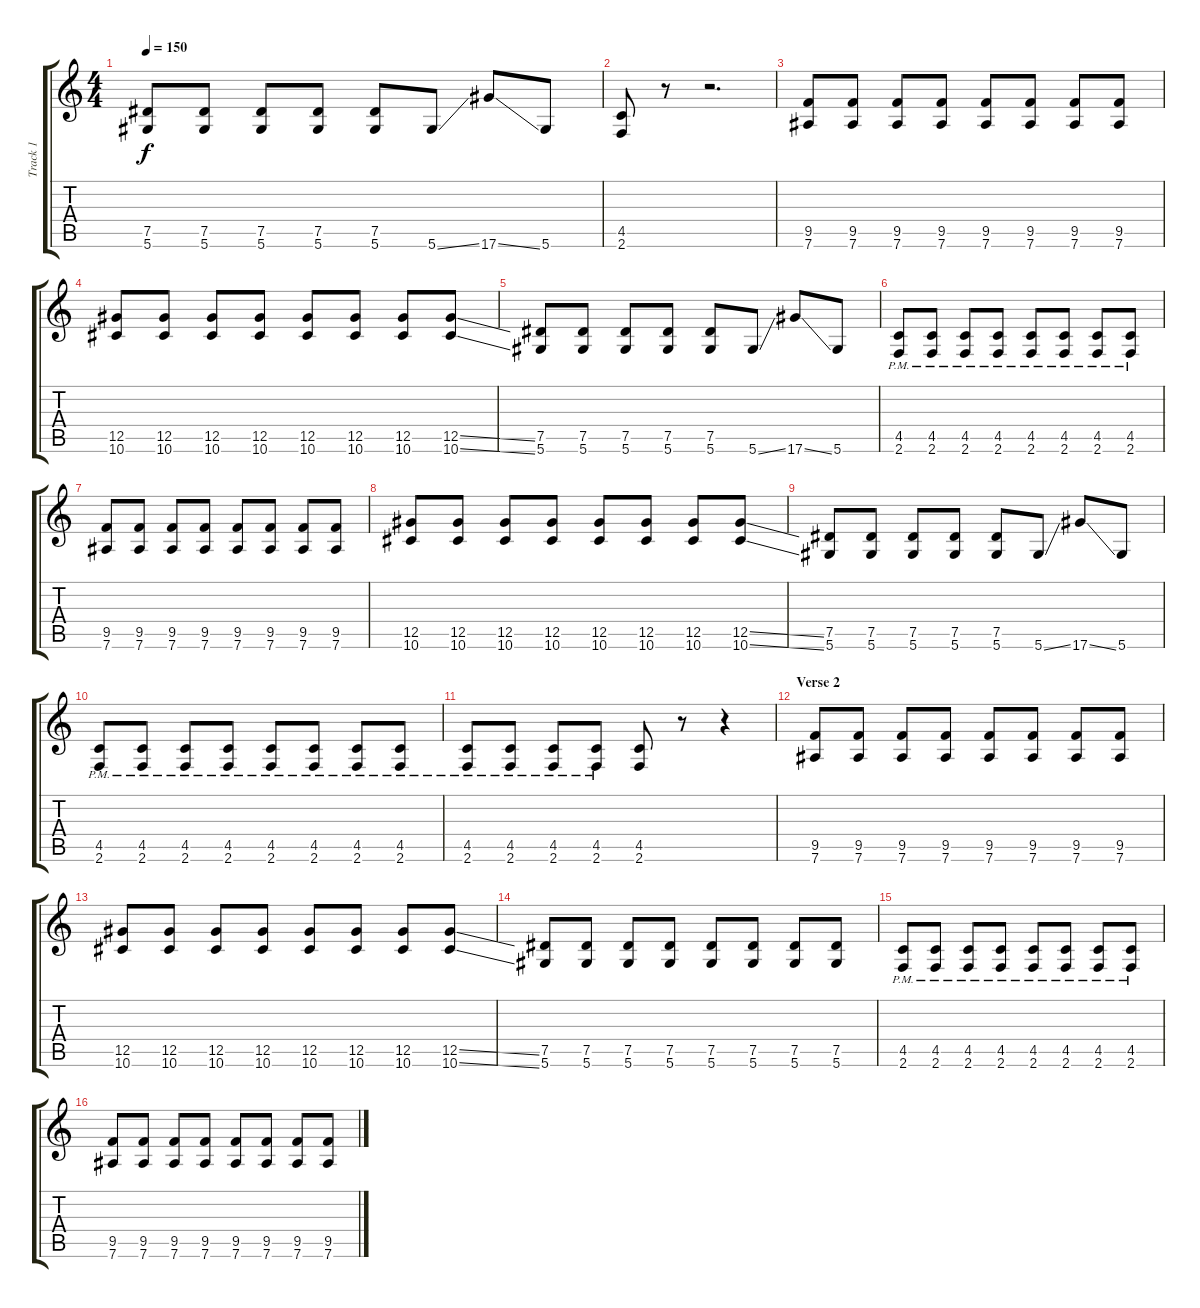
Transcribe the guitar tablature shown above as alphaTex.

\track ("Track 1" "Track 1") {instrument distortionguitar}
\staff {score tabs}
\tuning (Eb4 Bb3 Gb3 Db3 Ab2 Eb2) {hide}
\ts (4 4)
\tempo 150
\clef g2
\ks c
(7.5 5.6).8{dy f} (7.5 5.6).8 (7.5 5.6).8 (7.5 5.6).8 (7.5 5.6).8 5.6{ss}.8 17.6{ss}.8 5.6.8 |
(4.5 2.6).8 r.8 r.2{d} |
(9.5 7.6).8 (9.5 7.6).8 (9.5 7.6).8 (9.5 7.6).8 (9.5 7.6).8 (9.5 7.6).8 (9.5 7.6).8 (9.5 7.6).8 |
(12.5 10.6).8 (12.5 10.6).8 (12.5 10.6).8 (12.5 10.6).8 (12.5 10.6).8 (12.5 10.6).8 (12.5 10.6).8 (12.5{ss} 10.6{ss}).8 |
(7.5 5.6).8 (7.5 5.6).8 (7.5 5.6).8 (7.5 5.6).8 (7.5 5.6).8 5.6{ss}.8 17.6{ss}.8 5.6.8 |
(4.5{pm} 2.6{pm}).8 (4.5{pm} 2.6{pm}).8 (4.5{pm} 2.6{pm}).8 (4.5{pm} 2.6{pm}).8 (4.5{pm} 2.6{pm}).8 (4.5{pm} 2.6{pm}).8 (4.5{pm} 2.6{pm}).8 (4.5{pm} 2.6{pm}).8 |
(9.5 7.6).8 (9.5 7.6).8 (9.5 7.6).8 (9.5 7.6).8 (9.5 7.6).8 (9.5 7.6).8 (9.5 7.6).8 (9.5 7.6).8 |
(12.5 10.6).8 (12.5 10.6).8 (12.5 10.6).8 (12.5 10.6).8 (12.5 10.6).8 (12.5 10.6).8 (12.5 10.6).8 (12.5{ss} 10.6{ss}).8 |
(7.5 5.6).8 (7.5 5.6).8 (7.5 5.6).8 (7.5 5.6).8 (7.5 5.6).8 5.6{ss}.8 17.6{ss}.8 5.6.8 |
(4.5{pm} 2.6{pm}).8 (4.5{pm} 2.6{pm}).8 (4.5{pm} 2.6{pm}).8 (4.5{pm} 2.6{pm}).8 (4.5{pm} 2.6{pm}).8 (4.5{pm} 2.6{pm}).8 (4.5{pm} 2.6{pm}).8 (4.5{pm} 2.6{pm}).8 |
(4.5{pm} 2.6{pm}).8 (4.5{pm} 2.6{pm}).8 (4.5{pm} 2.6{pm}).8 (4.5{pm} 2.6{pm}).8 (4.5 2.6).8 r.8 r.4 |
\section ("" "Verse 2")
(9.5 7.6).8 (9.5 7.6).8 (9.5 7.6).8 (9.5 7.6).8 (9.5 7.6).8 (9.5 7.6).8 (9.5 7.6).8 (9.5 7.6).8 |
(12.5 10.6).8 (12.5 10.6).8 (12.5 10.6).8 (12.5 10.6).8 (12.5 10.6).8 (12.5 10.6).8 (12.5 10.6).8 (12.5{ss} 10.6{ss}).8 |
(7.5 5.6).8 (7.5 5.6).8 (7.5 5.6).8 (7.5 5.6).8 (7.5 5.6).8 (7.5 5.6).8 (7.5 5.6).8 (7.5 5.6).8 |
(4.5{pm} 2.6{pm}).8 (4.5{pm} 2.6{pm}).8 (4.5{pm} 2.6{pm}).8 (4.5{pm} 2.6{pm}).8 (4.5{pm} 2.6{pm}).8 (4.5{pm} 2.6{pm}).8 (4.5{pm} 2.6{pm}).8 (4.5{pm} 2.6{pm}).8 |
(9.5 7.6).8 (9.5 7.6).8 (9.5 7.6).8 (9.5 7.6).8 (9.5 7.6).8 (9.5 7.6).8 (9.5 7.6).8 (9.5 7.6).8
